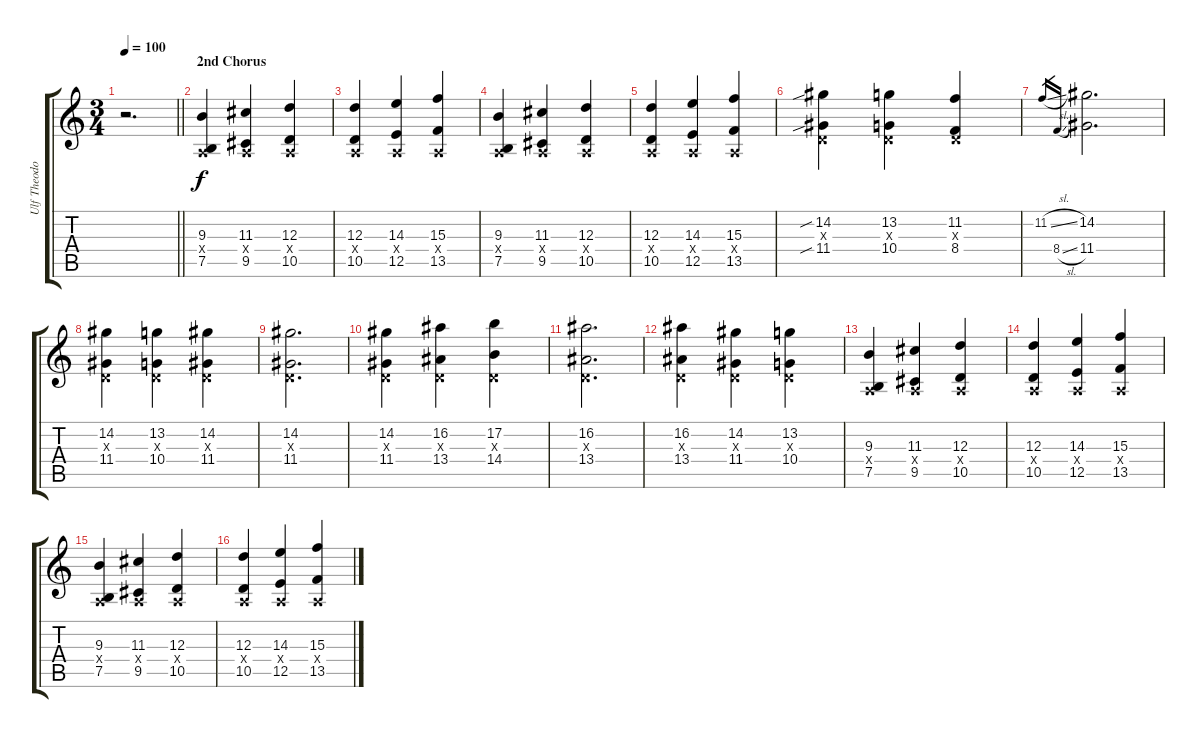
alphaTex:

\track ("Ulf Theodor Schwadorf (Lead Guitar)" "Ulf Theodo") {instrument overdrivenguitar}
\staff {score tabs}
\tuning (B3 Gb3 D3 A2 E2 B1) {hide}
\ts (3 4)
\tempo 100
\clef g2
\barLineRight lightlight
\ks c
r.2{d dy f} |
\section ("" "2nd Chorus")
(9.3 0.4{x} 7.5).4 (11.3 0.4{x} 9.5).4 (12.3 0.4{x} 10.5).4 |
(12.3 0.4{x} 10.5).4 (14.3 0.4{x} 12.5).4 (15.3 0.4{x} 13.5).4 |
(9.3 0.4{x} 7.5).4 (11.3 0.4{x} 9.5).4 (12.3 0.4{x} 10.5).4 |
(12.3 0.4{x} 10.5).4 (14.3 0.4{x} 12.5).4 (15.3 0.4{x} 13.5).4 |
(14.2{sib} 0.3{x} 11.4{sib}).4 (13.2 0.3{x} 10.4).4 (11.2 0.3{x} 8.4).4 |
11.2{sl}.16{gr} 8.4{sl}.16{gr} (14.2 11.4).2{d} |
(14.2 0.3{x} 11.4).4 (13.2 0.3{x} 10.4).4 (14.2 0.3{x} 11.4).4 |
(14.2 0.3{x} 11.4).2{d} |
(14.2 0.3{x} 11.4).4 (16.2 0.3{x} 13.4).4 (17.2 0.3{x} 14.4).4 |
(16.2 0.3{x} 13.4).2{d} |
(16.2 0.3{x} 13.4).4 (14.2 0.3{x} 11.4).4 (13.2 0.3{x} 10.4).4 |
(9.3 0.4{x} 7.5).4 (11.3 0.4{x} 9.5).4 (12.3 0.4{x} 10.5).4 |
(12.3 0.4{x} 10.5).4 (14.3 0.4{x} 12.5).4 (15.3 0.4{x} 13.5).4 |
(9.3 0.4{x} 7.5).4 (11.3 0.4{x} 9.5).4 (12.3 0.4{x} 10.5).4 |
(12.3 0.4{x} 10.5).4 (14.3 0.4{x} 12.5).4 (15.3 0.4{x} 13.5).4
